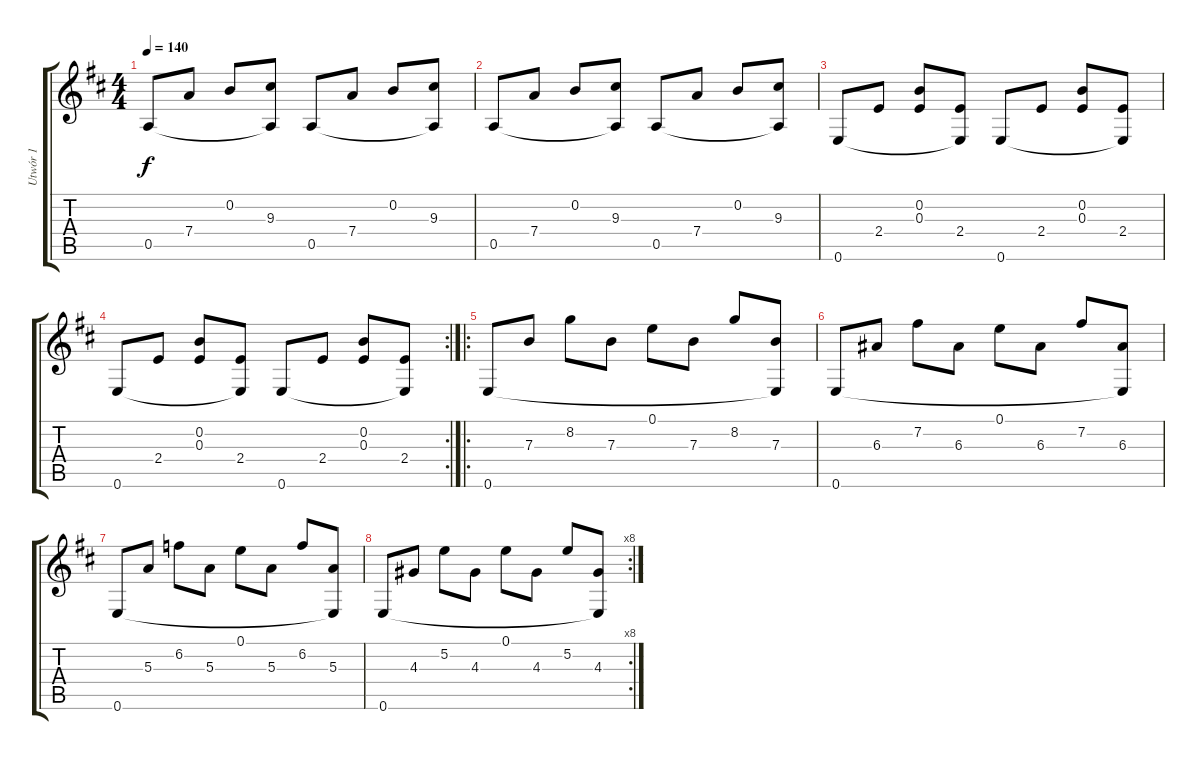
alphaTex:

\track ("Utwór 1" "Utwór 1") {instrument acousticguitarnylon}
\staff {score tabs}
\tuning (E4 B3 E3 D3 A2 E2) {hide}
\ts (4 4)
\tempo 140
\clef g2
\ks d
0.5.8{dy f} 7.4.8 0.2.8 (9.3 0.5{t}).8 0.5.8 7.4.8 0.2.8 (9.3 0.5{t}).8 |
0.5.8 7.4.8 0.2.8 (9.3 0.5{t}).8 0.5.8 7.4.8 0.2.8 (9.3 0.5{t}).8 |
0.6.8 2.4.8 (0.2 0.3).8 (2.4 0.6{t}).8 0.6.8 2.4.8 (0.2 0.3).8 (2.4 0.6{t}).8 |
\rc 2
0.6.8 2.4.8 (0.2 0.3).8 (2.4 0.6{t}).8 0.6.8 2.4.8 (0.2 0.3).8 (2.4 0.6{t}).8 |
\ro
0.6.8 7.3.8 8.2.8 7.3.8 0.1.8 7.3.8 8.2.8 (7.3 0.6{t}).8 |
0.6.8 6.3.8 7.2.8 6.3.8 0.1.8 6.3.8 7.2.8 (6.3 0.6{t}).8 |
0.6.8 5.3.8 6.2.8 5.3.8 0.1.8 5.3.8 6.2.8 (5.3 0.6{t}).8 |
\rc 8
0.6.8 4.3.8 5.2.8 4.3.8 0.1.8 4.3.8 5.2.8 (4.3 0.6{t}).8
